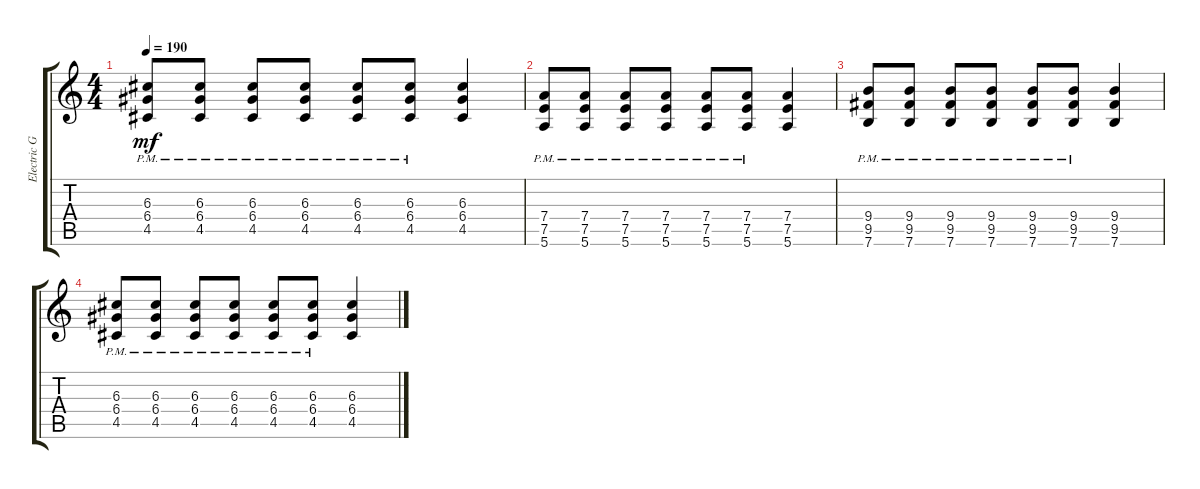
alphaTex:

\track ("Electric Guitar" "Electric G") {instrument distortionguitar}
\staff {score tabs}
\tuning (E4 B3 G3 D3 A2 E2) {hide}
\ts (4 4)
\tempo 190
\clef g2
\ks c
(6.3{pm} 6.4{pm} 4.5{pm}).8{dy mf} (6.3{pm} 6.4{pm} 4.5{pm}).8 (6.3{pm} 6.4{pm} 4.5{pm}).8 (6.3{pm} 6.4{pm} 4.5{pm}).8 (6.3{pm} 6.4{pm} 4.5{pm}).8 (6.3{pm} 6.4{pm} 4.5{pm}).8 (6.3 6.4 4.5).4 |
(7.4{pm} 7.5{pm} 5.6{pm}).8 (7.4{pm} 7.5{pm} 5.6{pm}).8 (7.4{pm} 7.5{pm} 5.6{pm}).8 (7.4{pm} 7.5{pm} 5.6{pm}).8 (7.4{pm} 7.5{pm} 5.6{pm}).8 (7.4{pm} 7.5{pm} 5.6{pm}).8 (7.4 7.5 5.6).4 |
(9.4{pm} 9.5{pm} 7.6{pm}).8 (9.4{pm} 9.5{pm} 7.6{pm}).8 (9.4{pm} 9.5{pm} 7.6{pm}).8 (9.4{pm} 9.5{pm} 7.6{pm}).8 (9.4{pm} 9.5{pm} 7.6{pm}).8 (9.4{pm} 9.5{pm} 7.6{pm}).8 (9.4 9.5 7.6).4 |
(6.3{pm} 6.4{pm} 4.5{pm}).8 (6.3{pm} 6.4{pm} 4.5{pm}).8 (6.3{pm} 6.4{pm} 4.5{pm}).8 (6.3{pm} 6.4{pm} 4.5{pm}).8 (6.3{pm} 6.4{pm} 4.5{pm}).8 (6.3{pm} 6.4{pm} 4.5{pm}).8 (6.3 6.4 4.5).4
